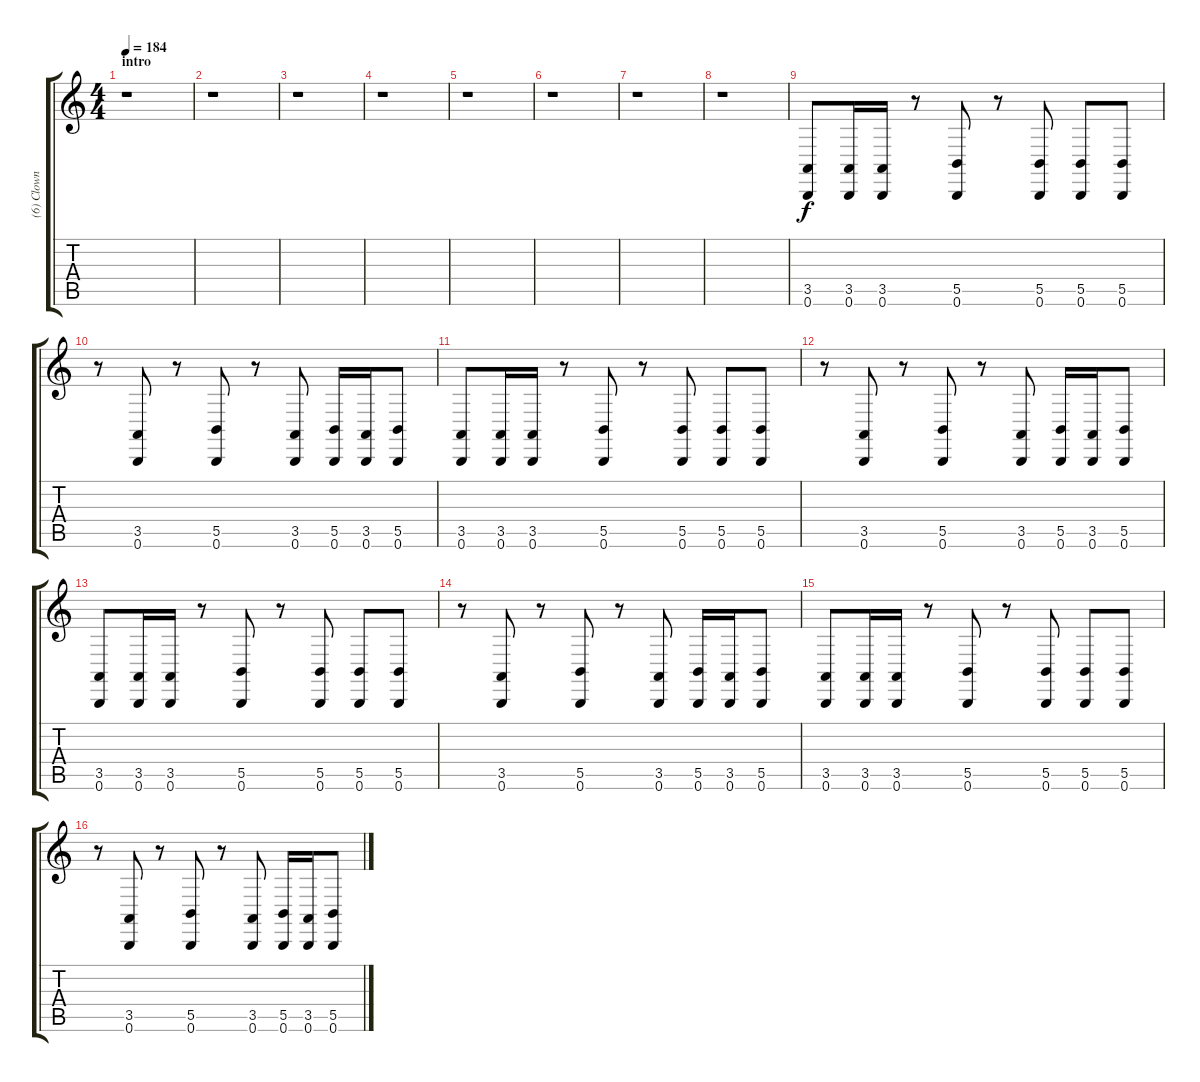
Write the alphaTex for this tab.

\track ("(6) Clown - drum III" "(6) Clown ") {instrument melodictom}
\staff {score tabs}
\tuning (Db4 Ab3 E3 B2 Gb2 B1) {hide}
\ts (4 4)
\section ("" "intro")
\tempo 184
\clef g2
\ks c
r.1{dy f instrument melodictom} |
r.1 |
r.1 |
r.1 |
r.1 |
r.1 |
r.1 |
r.1 |
(3.5 0.6).8 (3.5 0.6).16 (3.5 0.6).16 r.8 (5.5 0.6).8 r.8 (5.5 0.6).8 (5.5 0.6).8 (5.5 0.6).8 |
r.8 (3.5 0.6).8 r.8 (5.5 0.6).8 r.8 (3.5 0.6).8 (5.5 0.6).16 (3.5 0.6).16 (5.5 0.6).8 |
(3.5 0.6).8 (3.5 0.6).16 (3.5 0.6).16 r.8 (5.5 0.6).8 r.8 (5.5 0.6).8 (5.5 0.6).8 (5.5 0.6).8 |
r.8 (3.5 0.6).8 r.8 (5.5 0.6).8 r.8 (3.5 0.6).8 (5.5 0.6).16 (3.5 0.6).16 (5.5 0.6).8 |
(3.5 0.6).8 (3.5 0.6).16 (3.5 0.6).16 r.8 (5.5 0.6).8 r.8 (5.5 0.6).8 (5.5 0.6).8 (5.5 0.6).8 |
r.8 (3.5 0.6).8 r.8 (5.5 0.6).8 r.8 (3.5 0.6).8 (5.5 0.6).16 (3.5 0.6).16 (5.5 0.6).8 |
(3.5 0.6).8 (3.5 0.6).16 (3.5 0.6).16 r.8 (5.5 0.6).8 r.8 (5.5 0.6).8 (5.5 0.6).8 (5.5 0.6).8 |
r.8 (3.5 0.6).8 r.8 (5.5 0.6).8 r.8 (3.5 0.6).8 (5.5 0.6).16 (3.5 0.6).16 (5.5 0.6).8
